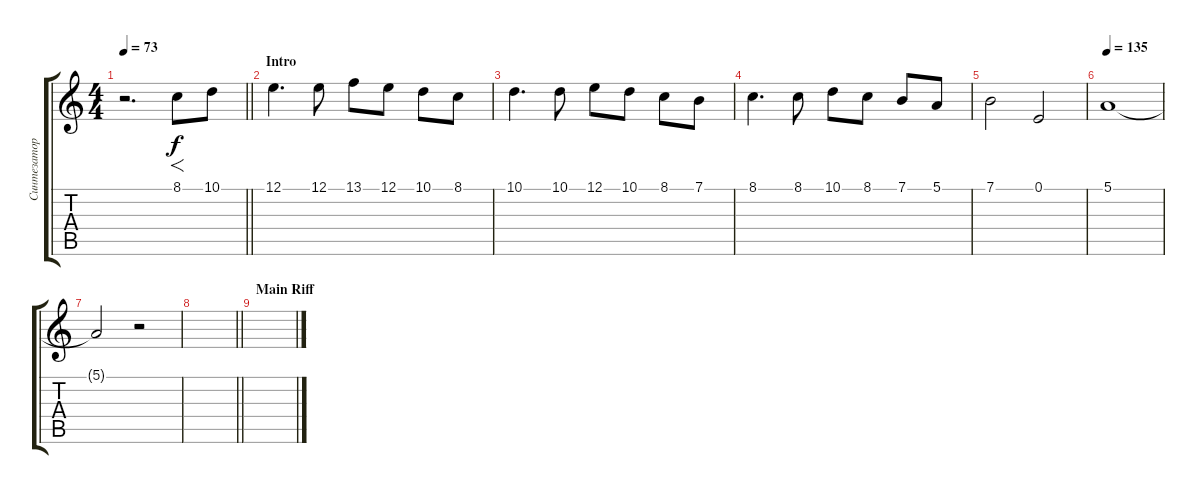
\track ("Синтезатор 2" "Синтезатор") {instrument pad3polysynth}
\staff {score tabs}
\tuning (E4 B3 G3 D3 A2 E2) {hide}
\ts (4 4)
\tempo 73
\clef g2
\barLineRight lightlight
\ks c
r.2{d dy f instrument pad3polysynth} 8.1.8{f} 10.1.8 |
\section ("" "Intro")
12.1.4{d} 12.1.8 13.1.8 12.1.8 10.1.8 8.1.8 |
10.1.4{d} 10.1.8 12.1.8 10.1.8 8.1.8 7.1.8 |
8.1.4{d} 8.1.8 10.1.8 8.1.8 7.1.8 5.1.8 |
7.1.2 0.1.2 |
\tempo 135
5.1.1 |
5.1{t}.2 r.2 |
\barLineRight lightlight
|
\section ("" "Main Riff")
